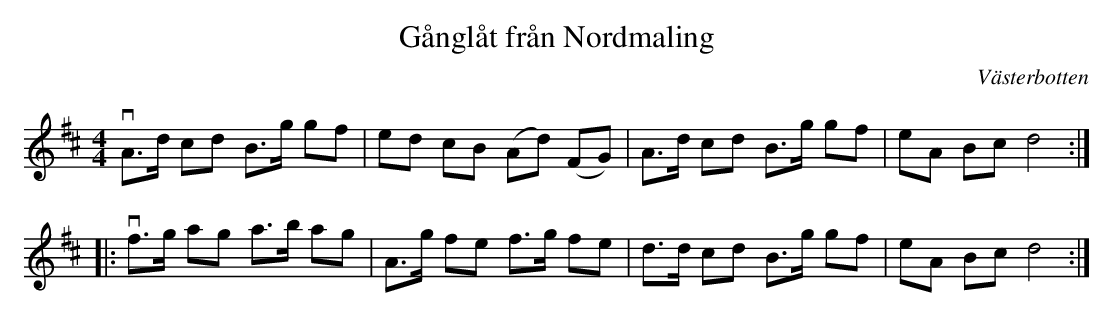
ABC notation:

X:1
T:Gånglåt från Nordmaling
O:Västerbotten
M:4/4
L:1/8
K:D
vA>d cd B>g gf|ed cB (Ad) (FG) |A>d cd B>g gf|eA Bc d4:|
|:vf>g ag a>b ag|A>g fe f>g fe|d>d cd B>g gf|eA Bc d4:|
